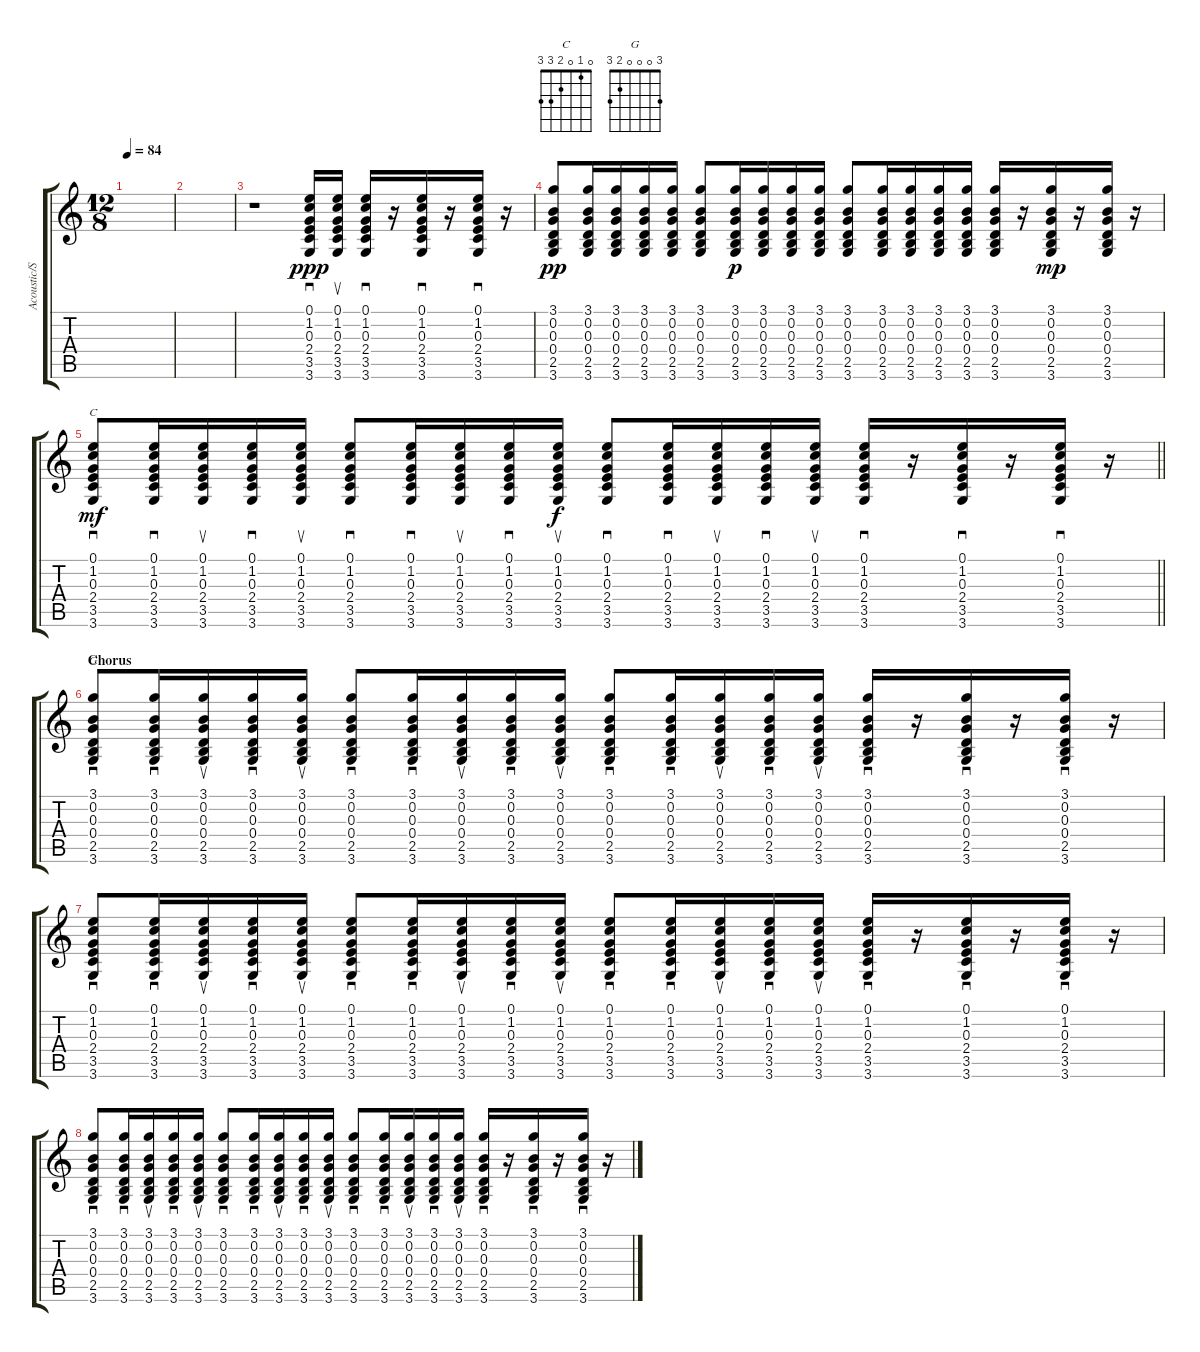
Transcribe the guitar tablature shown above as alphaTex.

\track ("Acoustic/Strum" "Acoustic/S") {instrument acousticguitarsteel}
\staff {score tabs}
\tuning (E4 B3 G3 D3 A2 E2) {hide}
\chord ("C" 0 1 0 2 3 3)
\chord ("G" 3 0 0 0 2 3)
\ts (12 8)
\tempo 84
\clef g2
\ks c
|
|
r.1 (0.1 1.2 0.3 2.4 3.5 3.6).16{sd dy ppp} (0.1 1.2 0.3 2.4 3.5 3.6).16{su} (0.1 1.2 0.3 2.4 3.5 3.6).16{sd} r.16 (0.1 1.2 0.3 2.4 3.5 3.6).16{sd} r.16 (0.1 1.2 0.3 2.4 3.5 3.6).16{sd} r.16 |
(3.1 0.2 0.3 0.4 2.5 3.6).8{dy pp} (3.1 0.2 0.3 0.4 2.5 3.6).16 (3.1 0.2 0.3 0.4 2.5 3.6).16 (3.1 0.2 0.3 0.4 2.5 3.6).16 (3.1 0.2 0.3 0.4 2.5 3.6).16 (3.1 0.2 0.3 0.4 2.5 3.6).8 (3.1 0.2 0.3 0.4 2.5 3.6).16{dy p} (3.1 0.2 0.3 0.4 2.5 3.6).16 (3.1 0.2 0.3 0.4 2.5 3.6).16 (3.1 0.2 0.3 0.4 2.5 3.6).16 (3.1 0.2 0.3 0.4 2.5 3.6).8 (3.1 0.2 0.3 0.4 2.5 3.6).16 (3.1 0.2 0.3 0.4 2.5 3.6).16 (3.1 0.2 0.3 0.4 2.5 3.6).16 (3.1 0.2 0.3 0.4 2.5 3.6).16 (3.1 0.2 0.3 0.4 2.5 3.6).16 r.16 (3.1 0.2 0.3 0.4 2.5 3.6).16{dy mp} r.16 (3.1 0.2 0.3 0.4 2.5 3.6).16 r.16 |
\barLineRight lightlight
(0.1 1.2 0.3 2.4 3.5 3.6).8{sd ch "C" dy mf} (0.1 1.2 0.3 2.4 3.5 3.6).16{sd} (0.1 1.2 0.3 2.4 3.5 3.6).16{su} (0.1 1.2 0.3 2.4 3.5 3.6).16{sd} (0.1 1.2 0.3 2.4 3.5 3.6).16{su} (0.1 1.2 0.3 2.4 3.5 3.6).8{sd} (0.1 1.2 0.3 2.4 3.5 3.6).16{sd} (0.1 1.2 0.3 2.4 3.5 3.6).16{su} (0.1 1.2 0.3 2.4 3.5 3.6).16{sd} (0.1 1.2 0.3 2.4 3.5 3.6).16{su dy f} (0.1 1.2 0.3 2.4 3.5 3.6).8{sd} (0.1 1.2 0.3 2.4 3.5 3.6).16{sd} (0.1 1.2 0.3 2.4 3.5 3.6).16{su} (0.1 1.2 0.3 2.4 3.5 3.6).16{sd} (0.1 1.2 0.3 2.4 3.5 3.6).16{su} (0.1 1.2 0.3 2.4 3.5 3.6).16{sd} r.16 (0.1 1.2 0.3 2.4 3.5 3.6).16{sd} r.16 (0.1 1.2 0.3 2.4 3.5 3.6).16{sd} r.16 |
\section ("" "Chorus")
(3.1 0.2 0.3 0.4 2.5 3.6).8{sd ch "G"} (3.1 0.2 0.3 0.4 2.5 3.6).16{sd} (3.1 0.2 0.3 0.4 2.5 3.6).16{su} (3.1 0.2 0.3 0.4 2.5 3.6).16{sd} (3.1 0.2 0.3 0.4 2.5 3.6).16{su} (3.1 0.2 0.3 0.4 2.5 3.6).8{sd} (3.1 0.2 0.3 0.4 2.5 3.6).16{sd} (3.1 0.2 0.3 0.4 2.5 3.6).16{su} (3.1 0.2 0.3 0.4 2.5 3.6).16{sd} (3.1 0.2 0.3 0.4 2.5 3.6).16{su} (3.1 0.2 0.3 0.4 2.5 3.6).8{sd} (3.1 0.2 0.3 0.4 2.5 3.6).16{sd} (3.1 0.2 0.3 0.4 2.5 3.6).16{su} (3.1 0.2 0.3 0.4 2.5 3.6).16{sd} (3.1 0.2 0.3 0.4 2.5 3.6).16{su} (3.1 0.2 0.3 0.4 2.5 3.6).16{sd} r.16 (3.1 0.2 0.3 0.4 2.5 3.6).16{sd} r.16 (3.1 0.2 0.3 0.4 2.5 3.6).16{sd} r.16 |
(0.1 1.2 0.3 2.4 3.5 3.6).8{sd} (0.1 1.2 0.3 2.4 3.5 3.6).16{sd} (0.1 1.2 0.3 2.4 3.5 3.6).16{su} (0.1 1.2 0.3 2.4 3.5 3.6).16{sd} (0.1 1.2 0.3 2.4 3.5 3.6).16{su} (0.1 1.2 0.3 2.4 3.5 3.6).8{sd} (0.1 1.2 0.3 2.4 3.5 3.6).16{sd} (0.1 1.2 0.3 2.4 3.5 3.6).16{su} (0.1 1.2 0.3 2.4 3.5 3.6).16{sd} (0.1 1.2 0.3 2.4 3.5 3.6).16{su} (0.1 1.2 0.3 2.4 3.5 3.6).8{sd} (0.1 1.2 0.3 2.4 3.5 3.6).16{sd} (0.1 1.2 0.3 2.4 3.5 3.6).16{su} (0.1 1.2 0.3 2.4 3.5 3.6).16{sd} (0.1 1.2 0.3 2.4 3.5 3.6).16{su} (0.1 1.2 0.3 2.4 3.5 3.6).16{sd} r.16 (0.1 1.2 0.3 2.4 3.5 3.6).16{sd} r.16 (0.1 1.2 0.3 2.4 3.5 3.6).16{sd} r.16 |
(3.1 0.2 0.3 0.4 2.5 3.6).8{sd} (3.1 0.2 0.3 0.4 2.5 3.6).16{sd} (3.1 0.2 0.3 0.4 2.5 3.6).16{su} (3.1 0.2 0.3 0.4 2.5 3.6).16{sd} (3.1 0.2 0.3 0.4 2.5 3.6).16{su} (3.1 0.2 0.3 0.4 2.5 3.6).8{sd} (3.1 0.2 0.3 0.4 2.5 3.6).16{sd} (3.1 0.2 0.3 0.4 2.5 3.6).16{su} (3.1 0.2 0.3 0.4 2.5 3.6).16{sd} (3.1 0.2 0.3 0.4 2.5 3.6).16{su} (3.1 0.2 0.3 0.4 2.5 3.6).8{sd} (3.1 0.2 0.3 0.4 2.5 3.6).16{sd} (3.1 0.2 0.3 0.4 2.5 3.6).16{su} (3.1 0.2 0.3 0.4 2.5 3.6).16{sd} (3.1 0.2 0.3 0.4 2.5 3.6).16{su} (3.1 0.2 0.3 0.4 2.5 3.6).16{sd} r.16 (3.1 0.2 0.3 0.4 2.5 3.6).16{sd} r.16 (3.1 0.2 0.3 0.4 2.5 3.6).16{sd} r.16
